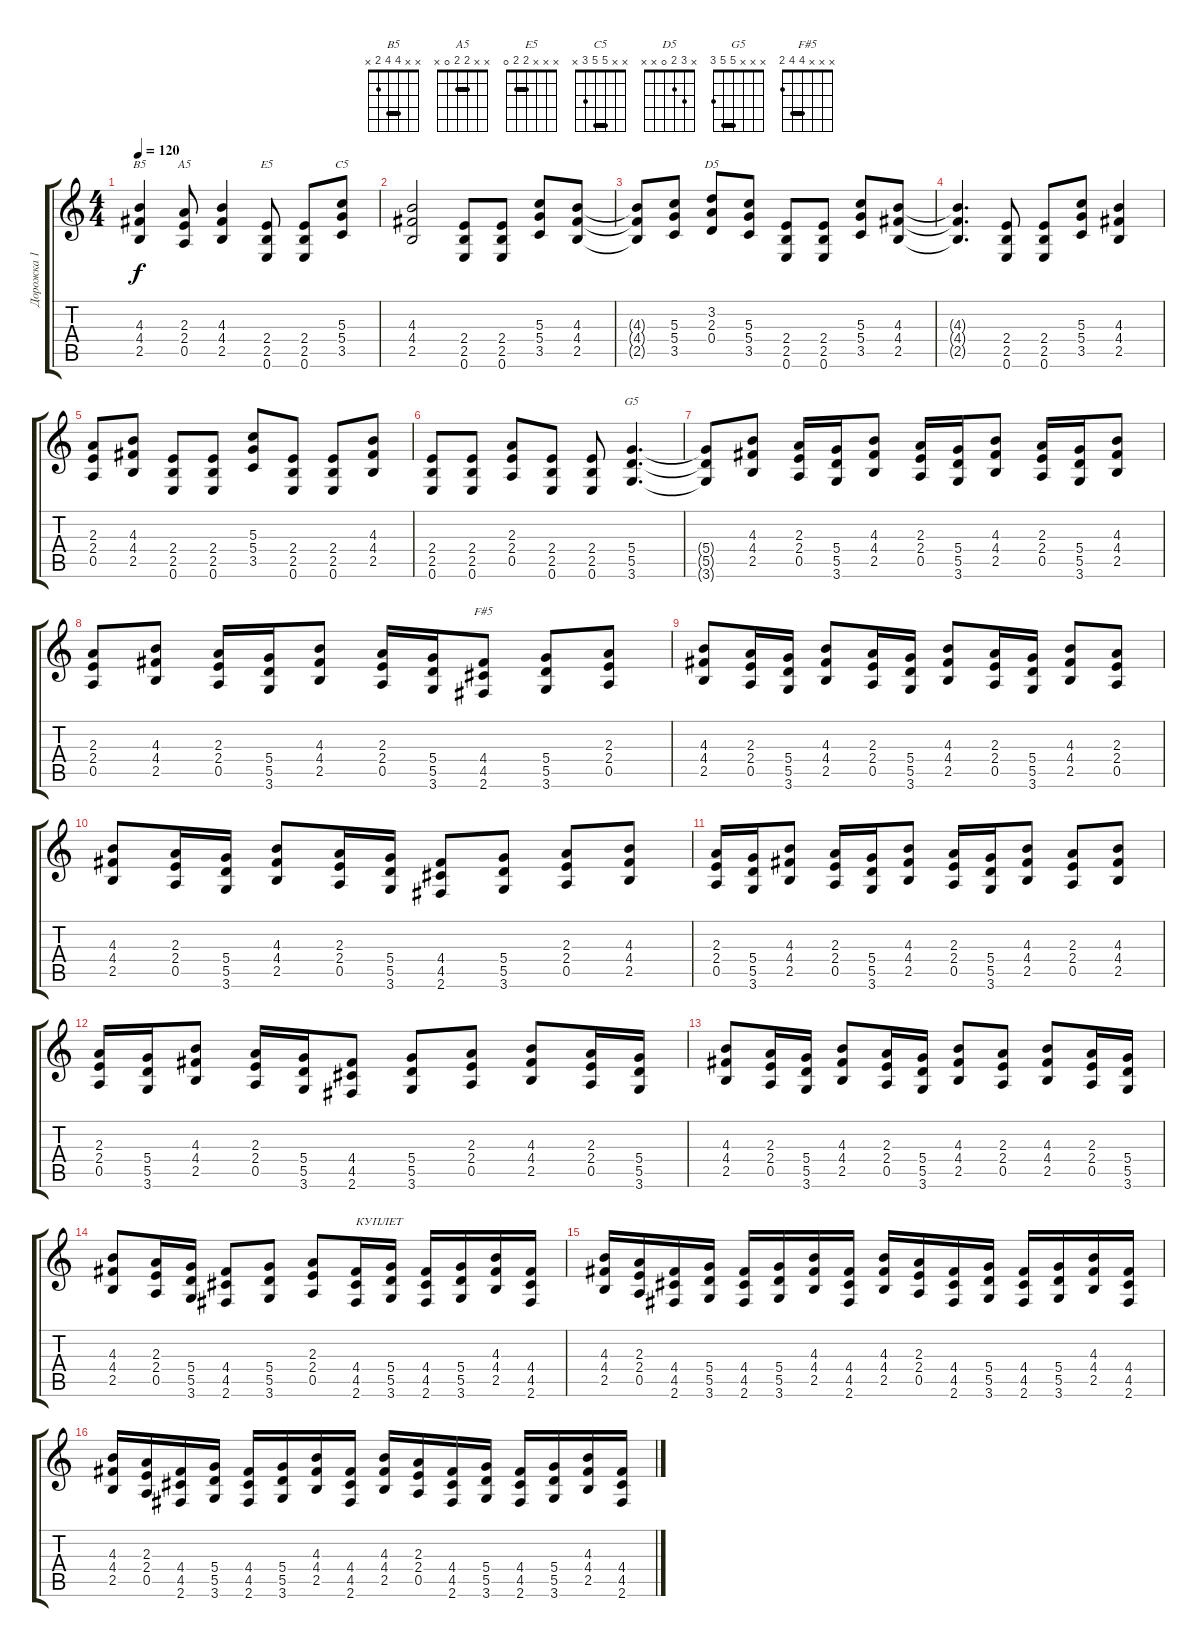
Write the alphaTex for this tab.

\track ("Дорожка 1" "Дорожка 1") {instrument distortionguitar}
\staff {score tabs}
\tuning (E4 B3 G3 D3 A2 E2) {hide}
\chord ("B5" x x 4 4 2 x) {barre 4}
\chord ("A5" x x 2 2 0 x) {barre 2}
\chord ("E5" x x x 2 2 0) {barre 2}
\chord ("C5" x x 5 5 3 x) {barre 5}
\chord ("D5" x 3 2 0 x x)
\chord ("G5" x x x 5 5 3) {barre 5}
\chord ("F#5" x x x 4 4 2) {barre 4}
\ts (4 4)
\tempo 120
\clef g2
\ks c
(4.3 4.4 2.5).4{ch "B5" dy f} (2.3 2.4 0.5).8{ch "A5"} (4.3 4.4 2.5).4 (2.4 2.5 0.6).8{ch "E5"} (2.4 2.5 0.6).8 (5.3 5.4 3.5).8{ch "C5"} |
(4.3 4.4 2.5).2 (2.4 2.5 0.6).8 (2.4 2.5 0.6).8 (5.3 5.4 3.5).8 (4.3 4.4 2.5).8 |
(4.3{t} 4.4{t} 2.5{t}).8 (5.3 5.4 3.5).8 (3.2 2.3 0.4).8{ch "D5"} (5.3 5.4 3.5).8 (2.4 2.5 0.6).8 (2.4 2.5 0.6).8 (5.3 5.4 3.5).8 (4.3 4.4 2.5).8 |
(4.3{t} 4.4{t} 2.5{t}).4{d} (2.4 2.5 0.6).8 (2.4 2.5 0.6).8 (5.3 5.4 3.5).8 (4.3 4.4 2.5).4 |
(2.3 2.4 0.5).8 (4.3 4.4 2.5).8 (2.4 2.5 0.6).8 (2.4 2.5 0.6).8 (5.3 5.4 3.5).8 (2.4 2.5 0.6).8 (2.4 2.5 0.6).8 (4.3 4.4 2.5).8 |
(2.4 2.5 0.6).8 (2.4 2.5 0.6).8 (2.3 2.4 0.5).8 (2.4 2.5 0.6).8 (2.4 2.5 0.6).8 (5.4 5.5 3.6).4{d ch "G5"} |
(5.4{t} 5.5{t} 3.6{t}).8 (4.3 4.4 2.5).8 (2.3 2.4 0.5).16 (5.4 5.5 3.6).16 (4.3 4.4 2.5).8 (2.3 2.4 0.5).16 (5.4 5.5 3.6).16 (4.3 4.4 2.5).8 (2.3 2.4 0.5).16 (5.4 5.5 3.6).16 (4.3 4.4 2.5).8 |
(2.3 2.4 0.5).8 (4.3 4.4 2.5).8 (2.3 2.4 0.5).16 (5.4 5.5 3.6).16 (4.3 4.4 2.5).8 (2.3 2.4 0.5).16 (5.4 5.5 3.6).16 (4.4 4.5 2.6).8{ch "F#5"} (5.4 5.5 3.6).8 (2.3 2.4 0.5).8 |
(4.3 4.4 2.5).8 (2.3 2.4 0.5).16 (5.4 5.5 3.6).16 (4.3 4.4 2.5).8 (2.3 2.4 0.5).16 (5.4 5.5 3.6).16 (4.3 4.4 2.5).8 (2.3 2.4 0.5).16 (5.4 5.5 3.6).16 (4.3 4.4 2.5).8 (2.3 2.4 0.5).8 |
(4.3 4.4 2.5).8 (2.3 2.4 0.5).16 (5.4 5.5 3.6).16 (4.3 4.4 2.5).8 (2.3 2.4 0.5).16 (5.4 5.5 3.6).16 (4.4 4.5 2.6).8 (5.4 5.5 3.6).8 (2.3 2.4 0.5).8 (4.3 4.4 2.5).8 |
(2.3 2.4 0.5).16 (5.4 5.5 3.6).16 (4.3 4.4 2.5).8 (2.3 2.4 0.5).16 (5.4 5.5 3.6).16 (4.3 4.4 2.5).8 (2.3 2.4 0.5).16 (5.4 5.5 3.6).16 (4.3 4.4 2.5).8 (2.3 2.4 0.5).8 (4.3 4.4 2.5).8 |
(2.3 2.4 0.5).16 (5.4 5.5 3.6).16 (4.3 4.4 2.5).8 (2.3 2.4 0.5).16 (5.4 5.5 3.6).16 (4.4 4.5 2.6).8 (5.4 5.5 3.6).8 (2.3 2.4 0.5).8 (4.3 4.4 2.5).8 (2.3 2.4 0.5).16 (5.4 5.5 3.6).16 |
(4.3 4.4 2.5).8 (2.3 2.4 0.5).16 (5.4 5.5 3.6).16 (4.3 4.4 2.5).8 (2.3 2.4 0.5).16 (5.4 5.5 3.6).16 (4.3 4.4 2.5).8 (2.3 2.4 0.5).8 (4.3 4.4 2.5).8 (2.3 2.4 0.5).16 (5.4 5.5 3.6).16 |
(4.3 4.4 2.5).8 (2.3 2.4 0.5).16 (5.4 5.5 3.6).16 (4.4 4.5 2.6).8 (5.4 5.5 3.6).8 (2.3 2.4 0.5).8 (4.4 4.5 2.6).16{txt "КУПЛЕТ"} (5.4 5.5 3.6).16 (4.4 4.5 2.6).16 (5.4 5.5 3.6).16 (4.3 4.4 2.5).16 (4.4 4.5 2.6).16 |
(4.3 4.4 2.5).16 (2.3 2.4 0.5).16 (4.4 4.5 2.6).16 (5.4 5.5 3.6).16 (4.4 4.5 2.6).16 (5.4 5.5 3.6).16 (4.3 4.4 2.5).16 (4.4 4.5 2.6).16 (4.3 4.4 2.5).16 (2.3 2.4 0.5).16 (4.4 4.5 2.6).16 (5.4 5.5 3.6).16 (4.4 4.5 2.6).16 (5.4 5.5 3.6).16 (4.3 4.4 2.5).16 (4.4 4.5 2.6).16 |
(4.3 4.4 2.5).16 (2.3 2.4 0.5).16 (4.4 4.5 2.6).16 (5.4 5.5 3.6).16 (4.4 4.5 2.6).16 (5.4 5.5 3.6).16 (4.3 4.4 2.5).16 (4.4 4.5 2.6).16 (4.3 4.4 2.5).16 (2.3 2.4 0.5).16 (4.4 4.5 2.6).16 (5.4 5.5 3.6).16 (4.4 4.5 2.6).16 (5.4 5.5 3.6).16 (4.3 4.4 2.5).16 (4.4 4.5 2.6).16
